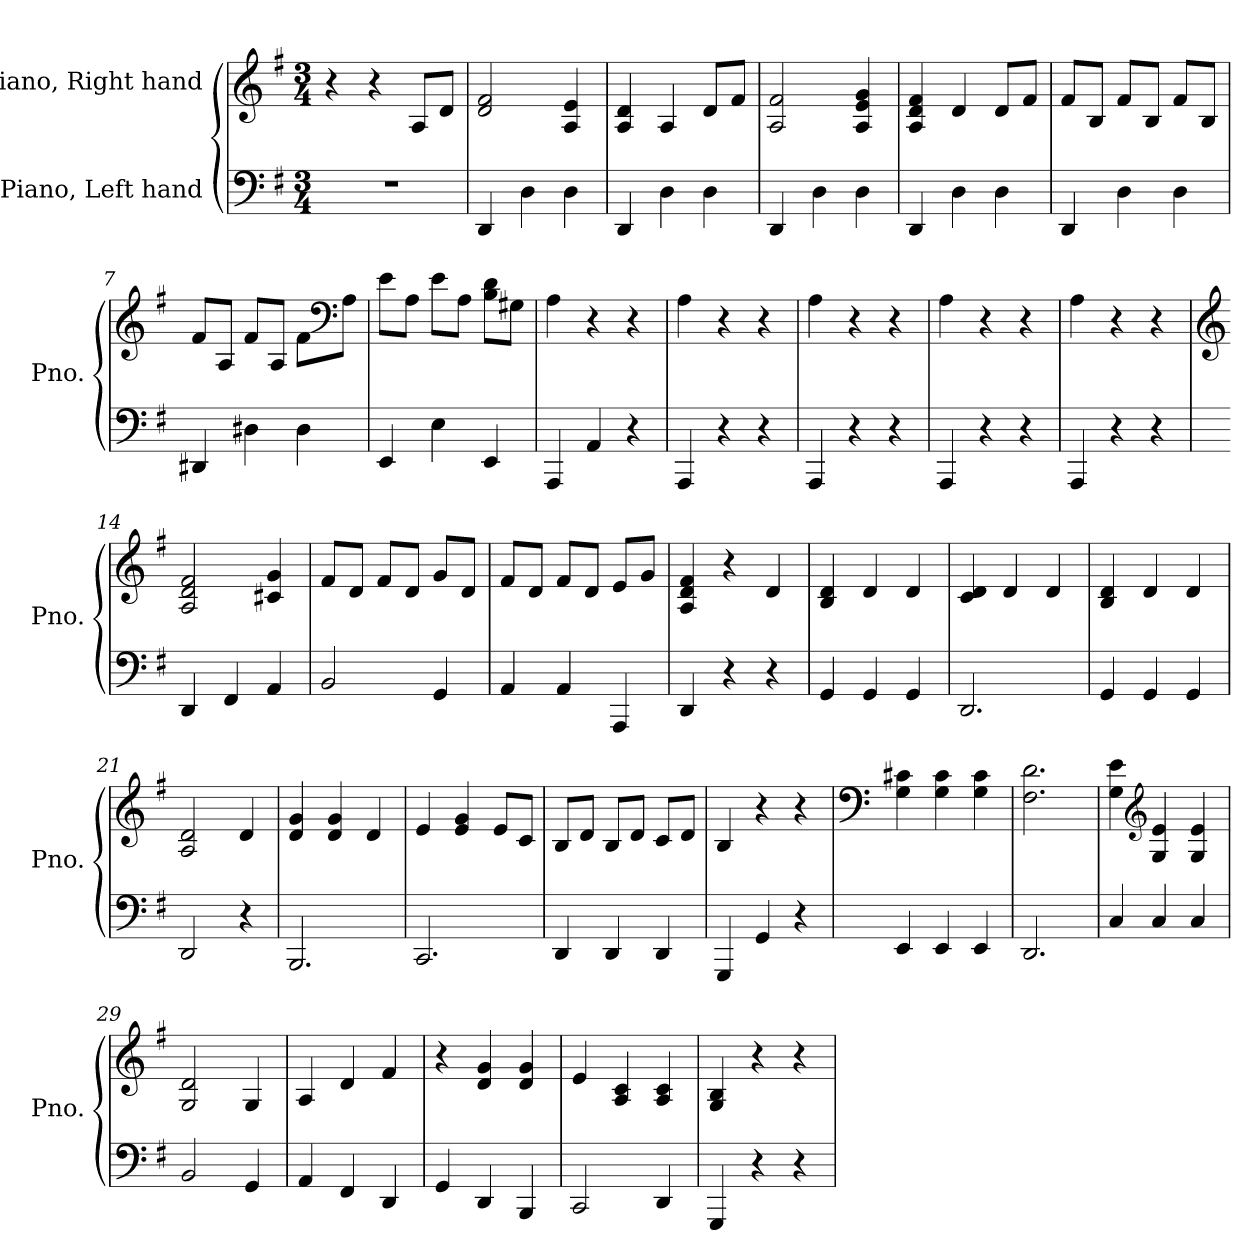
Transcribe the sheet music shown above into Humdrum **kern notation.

**kern	**kern
*part2	*part1
*staff2	*staff1
*I"Piano, Left hand	*I"Piano, Right hand
*I'Pno.	*I'Pno.
*clefF4	*clefG2
*k[f#]	*k[f#]
*M3/4	*M3/4
*MM120	*MM120
=1	=1
2.r	4r
.	4r
.	8A/L
.	8d/J
=2	=2
4DD/	2d/ 2f#/
4D\	.
4D\	4A/ 4e/
=3	=3
4DD/	4A/ 4d/
4D\	4A/
4D\	8d/L
.	8f#/J
=4	=4
4DD/	2A/ 2f#/
4D\	.
4D\	4A/ 4e/ 4g/
=5	=5
4DD/	4A/ 4d/ 4f#/
4D\	4d/
4D\	8d/L
.	8f#/J
=6	=6
4DD/	8f#/L
.	8B/J
4D\	8f#/L
.	8B/J
4D\	8f#/L
.	8B/J
!!LO:LB:g=z
=7	=7
4DD#X/	8f#/L
.	8A/J
4D#X\	8f#/L
.	8A/J
4D#\	8f#\L
*	*clefF4
.	8A\J
=8	=8
4EE/	8e\L
.	8A\J
4E\	8e\L
.	8A\J
4EE/	8B\ 8d\L
.	8G#X\J
=9	=9
4AAA/	4A\
4AA/	4r
4r	4r
=10	=10
4AAA/	4A\
4r	4r
4r	4r
=11	=11
4AAA/	4A\
4r	4r
4r	4r
=12	=12
4AAA/	4A\
4r	4r
4r	4r
=13	=13
4AAA/	4A\
4r	4r
4r	4r
=14	=14
*	*clefG2
4DD/	2A/ 2d/ 2f#/
4FF#/	.
4AA/	4c#X/ 4g/
!!LO:LB:g=z
=15	=15
2BB/	8f#/L
.	8d/J
.	8f#/L
.	8d/J
4GG/	8g/L
.	8d/J
=16	=16
4AA/	8f#/L
.	8d/J
4AA/	8f#/L
.	8d/J
4AAA/	8e/L
.	8g/J
=17	=17
4DD/	4A/ 4d/ 4f#/
4r	4r
4r	4d/
=18	=18
4GG/	4B/ 4d/
4GG/	4d/
4GG/	4d/
=19	=19
2.DD/	4c/ 4d/
.	4d/
.	4d/
=20	=20
4GG/	4B/ 4d/
4GG/	4d/
4GG/	4d/
=21	=21
2DD/	2A/ 2d/
4r	4d/
=22	=22
2.BBB/	4d/ 4g/
.	4d/ 4g/
.	4d/
=23	=23
2.CC/	4e/
.	4e/ 4g/
.	8e/L
.	8c/J
!!LO:LB:g=z
=24	=24
4DD/	8B/L
.	8d/J
4DD/	8B/L
.	8d/J
4DD/	8c/L
.	8d/J
=25	=25
4GGG/	4B/
4GG/	4r
4r	4r
=26	=26
*	*clefF4
4EE/	4G\ 4c#X\
4EE/	4G\ 4c#\
4EE/	4G\ 4c#\
=27	=27
2.DD/	2.F#\ 2.d\
=28	=28
4C/	4G\ 4e\
*	*clefG2
4C/	4G/ 4e/
4C/	4G/ 4e/
=29	=29
2BB/	2G/ 2d/
4GG/	4G/
=30	=30
4AA/	4A/
4FF#/	4d/
4DD/	4f#/
=31	=31
4GG/	4r
4DD/	4d/ 4g/
4BBB/	4d/ 4g/
!!LO:LB:g=z
=32	=32
2CC/	4e/
.	4A/ 4c/
4DD/	4A/ 4c/
=33	=33
4GGG/	4G/ 4B/
4r	4r
4r	4r
=	=
*-	*-
